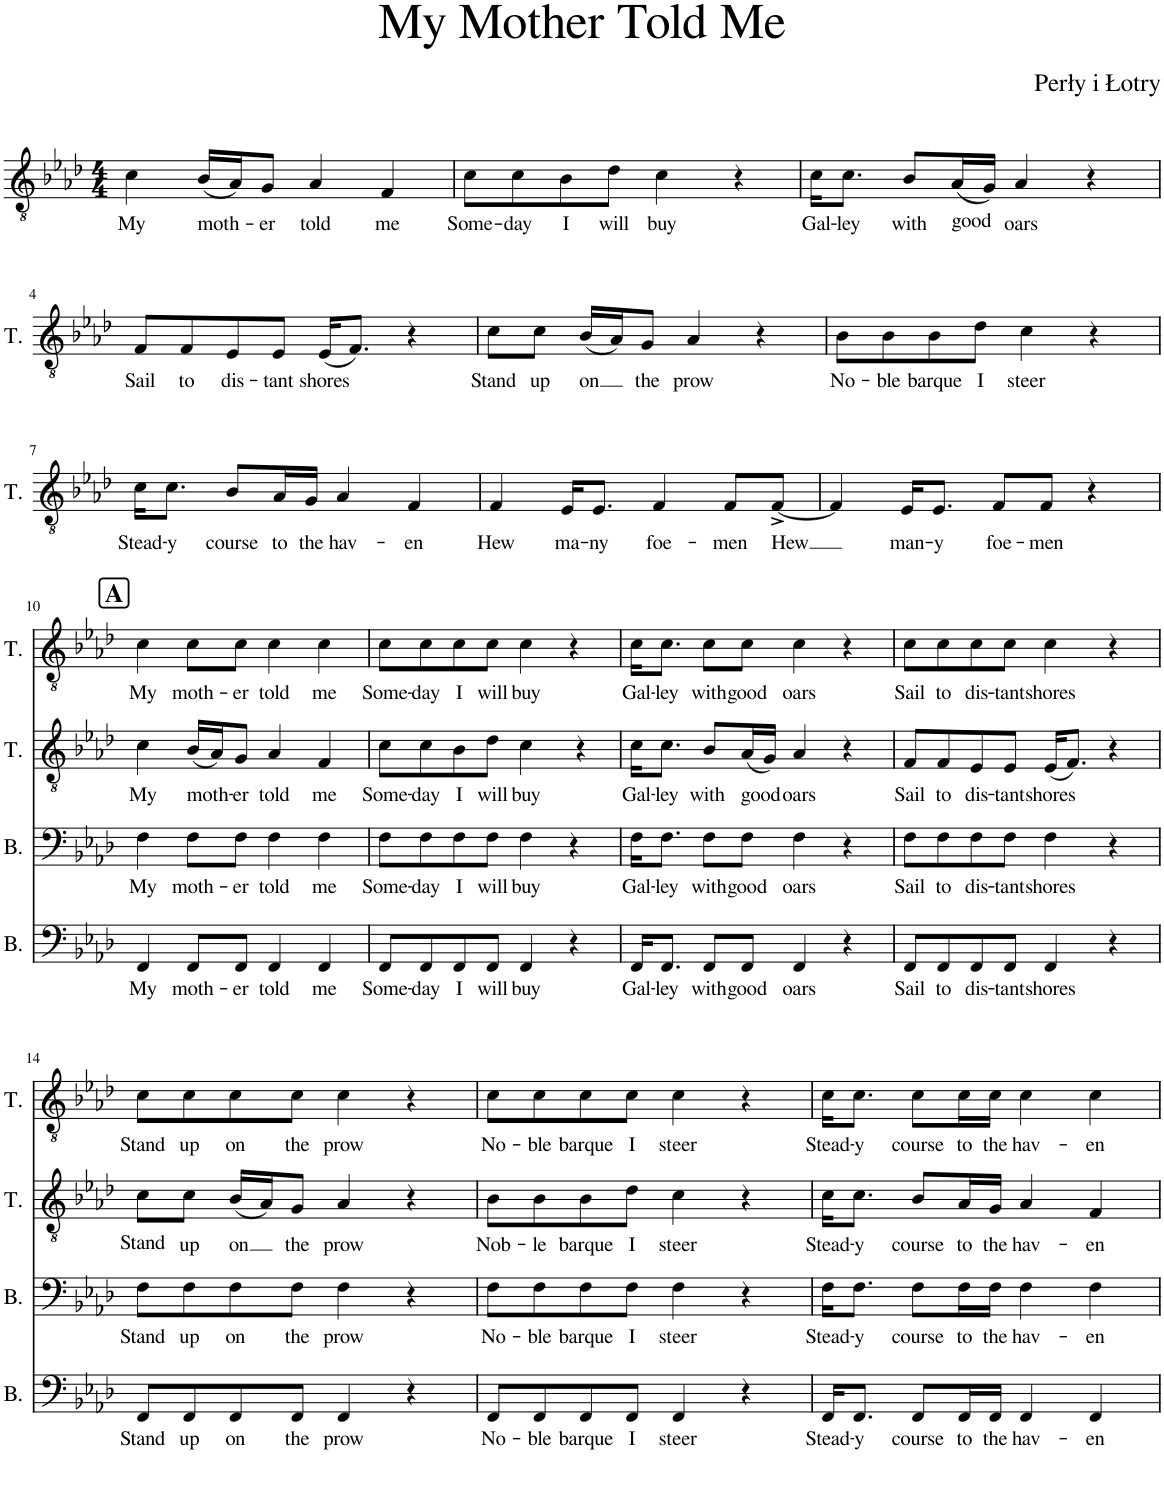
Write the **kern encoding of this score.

**kern	**text	**kern	**text	**kern	**text	**kern	**text
*part4	*part4	*part3	*part3	*part2	*part2	*part1	*part1
*staff4	*staff4	*staff3	*staff3	*staff2	*staff2	*staff1	*staff1
*I"Bass	*	*I"Bass	*	*I"Tenor	*	*I"Tenor	*
*I'B.	*	*I'B.	*	*I'T.	*	*I'T.	*
*stria5	*	*stria5	*	*	*	*	*
*clefF4	*	*clefF4	*	*clefGv2	*	*clefGv2	*
*k[b-e-a-d-]	*	*k[b-e-a-d-]	*	*k[b-e-a-d-]	*	*k[b-e-a-d-]	*
*M4/4	*	*M4/4	*	*M4/4	*	*M4/4	*
=1	=1	=1	=1	=1	=1	=1	=1
!	!	!	!	!	!LO:LY:b	!	!
1r	.	1r	.	4c\	My	1r	.
!	!	!	!	!	!LO:LY:b	!	!
.	.	.	.	(16B-/LL	moth-	.	.
.	.	.	.	16A-/J)	.	.	.
!	!	!	!	!	!LO:LY:b	!	!
.	.	.	.	8G/J	er	.	.
!	!	!	!	!	!LO:LY:b	!	!
.	.	.	.	4A-/	told	.	.
!	!	!	!	!	!LO:LY:b	!	!
.	.	.	.	4F/	me	.	.
=2	=2	=2	=2	=2	=2	=2	=2
!	!	!	!	!	!LO:LY:b	!	!
1r	.	1r	.	8c\L	Some-	1r	.
!	!	!	!	!	!LO:LY:b	!	!
.	.	.	.	8c\	-day	.	.
!	!	!	!	!	!LO:LY:b	!	!
.	.	.	.	8B-\	I	.	.
!	!	!	!	!	!LO:LY:b	!	!
.	.	.	.	8d-\J	will	.	.
!	!	!	!	!	!LO:LY:b	!	!
.	.	.	.	4c\	buy	.	.
.	.	.	.	4r	.	.	.
=3	=3	=3	=3	=3	=3	=3	=3
!	!	!	!	!	!LO:LY:b	!	!
1r	.	1r	.	16c\KL	Gal-	1r	.
!	!	!	!	!	!LO:LY:b	!	!
.	.	.	.	8.c\J	-ley	.	.
!	!	!	!	!	!LO:LY:b	!	!
.	.	.	.	8B-/L	with	.	.
!	!	!	!	!	!LO:LY:b	!	!
.	.	.	.	(16A-/L	good	.	.
.	.	.	.	16G/JJ)	.	.	.
!	!	!	!	!	!LO:LY:b	!	!
.	.	.	.	4A-/	oars	.	.
.	.	.	.	4r	.	.	.
!!LO:LB:g=z
=4	=4	=4	=4	=4	=4	=4	=4
!	!	!	!	!	!LO:LY:b	!	!
1r	.	1r	.	8F/L	Sail	1r	.
!	!	!	!	!	!LO:LY:b	!	!
.	.	.	.	8F/	to	.	.
!	!	!	!	!	!LO:LY:b	!	!
.	.	.	.	8E-/	dis-	.	.
!	!	!	!	!	!LO:LY:b	!	!
.	.	.	.	8E-/J	-tant	.	.
!	!	!	!	!	!LO:LY:b	!	!
.	.	.	.	(16E-/KL	shores	.	.
.	.	.	.	8.F/J)	.	.	.
.	.	.	.	4r	.	.	.
=5	=5	=5	=5	=5	=5	=5	=5
!	!	!	!	!	!LO:LY:b	!	!
1r	.	1r	.	8c\L	Stand	1r	.
!	!	!	!	!	!LO:LY:b	!	!
.	.	.	.	8c\J	up	.	.
!	!	!	!	!	!LO:LY:b	!	!
.	.	.	.	(16B-/LL	on	.	.
.	.	.	.	16A-/J)	.	.	.
!	!	!	!	!	!LO:LY:b	!	!
.	.	.	.	8G/J	the	.	.
!	!	!	!	!	!LO:LY:b	!	!
.	.	.	.	4A-/	prow	.	.
.	.	.	.	4r	.	.	.
=6	=6	=6	=6	=6	=6	=6	=6
!	!	!	!	!	!LO:LY:b	!	!
1r	.	1r	.	8B-\L	No-	1r	.
!	!	!	!	!	!LO:LY:b	!	!
.	.	.	.	8B-\	-ble	.	.
!	!	!	!	!	!LO:LY:b	!	!
.	.	.	.	8B-\	barque	.	.
!	!	!	!	!	!LO:LY:b	!	!
.	.	.	.	8d-\J	I	.	.
!	!	!	!	!	!LO:LY:b	!	!
.	.	.	.	4c\	steer	.	.
.	.	.	.	4r	.	.	.
!!LO:LB:g=z
=7	=7	=7	=7	=7	=7	=7	=7
!	!	!	!	!	!LO:LY:b	!	!
1r	.	1r	.	16c\KL	Stead-	1r	.
!	!	!	!	!	!LO:LY:b	!	!
.	.	.	.	8.c\J	-y	.	.
!	!	!	!	!	!LO:LY:b	!	!
.	.	.	.	8B-/L	course	.	.
!	!	!	!	!	!LO:LY:b	!	!
.	.	.	.	16A-/L	to	.	.
!	!	!	!	!	!LO:LY:b	!	!
.	.	.	.	16G/JJ	the	.	.
!	!	!	!	!	!LO:LY:b	!	!
.	.	.	.	4A-/	hav-	.	.
!	!	!	!	!	!LO:LY:b	!	!
.	.	.	.	4F/	-en	.	.
=8	=8	=8	=8	=8	=8	=8	=8
!	!	!	!	!	!LO:LY:b	!	!
1r	.	1r	.	4F/	Hew	1r	.
!	!	!	!	!	!LO:LY:b	!	!
.	.	.	.	16E-/KL	ma-	.	.
!	!	!	!	!	!LO:LY:b	!	!
.	.	.	.	8.E-/J	-ny	.	.
!	!	!	!	!	!LO:LY:b	!	!
.	.	.	.	4F/	foe-	.	.
!	!	!	!	!	!LO:LY:b	!	!
.	.	.	.	8F/L	-men	.	.
!	!	!	!	!	!LO:LY:b	!	!
.	.	.	.	[8F^/J	Hew	.	.
=9	=9	=9	=9	=9	=9	=9	=9
1r	.	1r	.	4F/]	.	1r	.
!	!	!	!	!	!LO:LY:b	!	!
.	.	.	.	16E-/KL	man-	.	.
!	!	!	!	!	!LO:LY:b	!	!
.	.	.	.	8.E-/J	-y	.	.
!	!	!	!	!	!LO:LY:b	!	!
.	.	.	.	8F/L	foe-	.	.
!	!	!	!	!	!LO:LY:b	!	!
.	.	.	.	8F/J	-men	.	.
.	.	.	.	4r	.	.	.
!!LO:LB:g=z
!!LO:REH:place=s1:a:B:cj:fs=14:t=A
=10	=10	=10	=10	=10	=10	=10	=10
!	!LO:LY:b	!	!LO:LY:b	!	!LO:LY:b	!	!LO:LY:b
4FF/	My	4F\	My	4c\	My	4c\	My
!	!LO:LY:b	!	!LO:LY:b	!	!LO:LY:b	!	!LO:LY:b
8FF/L	moth-	8F\L	moth-	(16B-/LL	moth-	8c\L	moth-
.	.	.	.	16A-/J)	.	.	.
!	!LO:LY:b	!	!LO:LY:b	!	!LO:LY:b	!	!LO:LY:b
8FF/J	er	8F\J	er	8G/J	er	8c\J	er
!	!LO:LY:b	!	!LO:LY:b	!	!LO:LY:b	!	!LO:LY:b
4FF/	told	4F\	told	4A-/	told	4c\	told
!	!LO:LY:b	!	!LO:LY:b	!	!LO:LY:b	!	!LO:LY:b
4FF/	me	4F\	me	4F/	me	4c\	me
=11	=11	=11	=11	=11	=11	=11	=11
!	!LO:LY:b	!	!LO:LY:b	!	!LO:LY:b	!	!LO:LY:b
8FF/L	Some-	8F\L	Some-	8c\L	Some-	8c\L	Some-
!	!LO:LY:b	!	!LO:LY:b	!	!LO:LY:b	!	!LO:LY:b
8FF/	-day	8F\	-day	8c\	-day	8c\	-day
!	!LO:LY:b	!	!LO:LY:b	!	!LO:LY:b	!	!LO:LY:b
8FF/	I	8F\	I	8B-\	I	8c\	I
!	!LO:LY:b	!	!LO:LY:b	!	!LO:LY:b	!	!LO:LY:b
8FF/J	will	8F\J	will	8d-\J	will	8c\J	will
!	!LO:LY:b	!	!LO:LY:b	!	!LO:LY:b	!	!LO:LY:b
4FF/	buy	4F\	buy	4c\	buy	4c\	buy
4r	.	4r	.	4r	.	4r	.
=12	=12	=12	=12	=12	=12	=12	=12
!	!LO:LY:b	!	!LO:LY:b	!	!LO:LY:b	!	!LO:LY:b
16FF/KL	Gal-	16F\KL	Gal-	16c\KL	Gal-	16c\KL	Gal-
!	!LO:LY:b	!	!LO:LY:b	!	!LO:LY:b	!	!LO:LY:b
8.FF/J	-ley	8.F\J	-ley	8.c\J	-ley	8.c\J	-ley
!	!LO:LY:b	!	!LO:LY:b	!	!LO:LY:b	!	!LO:LY:b
8FF/L	with	8F\L	with	8B-/L	with	8c\L	with
!	!LO:LY:b	!	!LO:LY:b	!	!LO:LY:b	!	!LO:LY:b
8FF/J	good	8F\J	good	(16A-/L	good	8c\J	good
.	.	.	.	16G/JJ)	.	.	.
!	!LO:LY:b	!	!LO:LY:b	!	!LO:LY:b	!	!LO:LY:b
4FF/	oars	4F\	oars	4A-/	oars	4c\	oars
4r	.	4r	.	4r	.	4r	.
=13	=13	=13	=13	=13	=13	=13	=13
!	!LO:LY:b	!	!LO:LY:b	!	!LO:LY:b	!	!LO:LY:b
8FF/L	Sail	8F\L	Sail	8F/L	Sail	8c\L	Sail
!	!LO:LY:b	!	!LO:LY:b	!	!LO:LY:b	!	!LO:LY:b
8FF/	to	8F\	to	8F/	to	8c\	to
!	!LO:LY:b	!	!LO:LY:b	!	!LO:LY:b	!	!LO:LY:b
8FF/	dis-	8F\	dis-	8E-/	dis-	8c\	dis-
!	!LO:LY:b	!	!LO:LY:b	!	!LO:LY:b	!	!LO:LY:b
8FF/J	-tant	8F\J	-tant	8E-/J	-tant	8c\J	-tant
!	!LO:LY:b	!	!LO:LY:b	!	!LO:LY:b	!	!LO:LY:b
4FF/	shores	4F\	shores	(16E-/KL	shores	4c\	shores
.	.	.	.	8.F/J)	.	.	.
4r	.	4r	.	4r	.	4r	.
!!LO:LB:g=z
=14	=14	=14	=14	=14	=14	=14	=14
!	!LO:LY:b	!	!LO:LY:b	!	!LO:LY:b	!	!LO:LY:b
8FF/L	Stand	8F\L	Stand	8c\L	Stand	8c\L	Stand
!	!LO:LY:b	!	!LO:LY:b	!	!LO:LY:b	!	!LO:LY:b
8FF/	up	8F\	up	8c\J	up	8c\	up
!	!LO:LY:b	!	!LO:LY:b	!	!LO:LY:b	!	!LO:LY:b
8FF/	on	8F\	on	(16B-/LL	on	8c\	on
.	.	.	.	16A-/J)	.	.	.
!	!LO:LY:b	!	!LO:LY:b	!	!LO:LY:b	!	!LO:LY:b
8FF/J	the	8F\J	the	8G/J	the	8c\J	the
!	!LO:LY:b	!	!LO:LY:b	!	!LO:LY:b	!	!LO:LY:b
4FF/	prow	4F\	prow	4A-/	prow	4c\	prow
4r	.	4r	.	4r	.	4r	.
=15	=15	=15	=15	=15	=15	=15	=15
!	!LO:LY:b	!	!LO:LY:b	!	!LO:LY:b	!	!LO:LY:b
8FF/L	No-	8F\L	No-	8B-\L	Nob-	8c\L	No-
!	!LO:LY:b	!	!LO:LY:b	!	!LO:LY:b	!	!LO:LY:b
8FF/	-ble	8F\	-ble	8B-\	-le	8c\	-ble
!	!LO:LY:b	!	!LO:LY:b	!	!LO:LY:b	!	!LO:LY:b
8FF/	barque	8F\	barque	8B-\	barque	8c\	barque
!	!LO:LY:b	!	!LO:LY:b	!	!LO:LY:b	!	!LO:LY:b
8FF/J	I	8F\J	I	8d-\J	I	8c\J	I
!	!LO:LY:b	!	!LO:LY:b	!	!LO:LY:b	!	!LO:LY:b
4FF/	steer	4F\	steer	4c\	steer	4c\	steer
4r	.	4r	.	4r	.	4r	.
=16	=16	=16	=16	=16	=16	=16	=16
!	!LO:LY:b	!	!LO:LY:b	!	!LO:LY:b	!	!LO:LY:b
16FF/KL	Stead-	16F\KL	Stead-	16c\KL	Stead-	16c\KL	Stead-
!	!LO:LY:b	!	!LO:LY:b	!	!LO:LY:b	!	!LO:LY:b
8.FF/J	-y	8.F\J	-y	8.c\J	-y	8.c\J	-y
!	!LO:LY:b	!	!LO:LY:b	!	!LO:LY:b	!	!LO:LY:b
8FF/L	course	8F\L	course	8B-/L	course	8c\L	course
!	!LO:LY:b	!	!LO:LY:b	!	!LO:LY:b	!	!LO:LY:b
16FF/L	to	16F\L	to	16A-/L	to	16c\L	to
!	!LO:LY:b	!	!LO:LY:b	!	!LO:LY:b	!	!LO:LY:b
16FF/JJ	the	16F\JJ	the	16G/JJ	the	16c\JJ	the
!	!LO:LY:b	!	!LO:LY:b	!	!LO:LY:b	!	!LO:LY:b
4FF/	hav-	4F\	hav-	4A-/	hav-	4c\	hav-
!	!LO:LY:b	!	!LO:LY:b	!	!LO:LY:b	!	!LO:LY:b
4FF/	-en	4F\	-en	4F/	-en	4c\	-en
=	=	=	=	=	=	=	=
*-	*-	*-	*-	*-	*-	*-	*-
